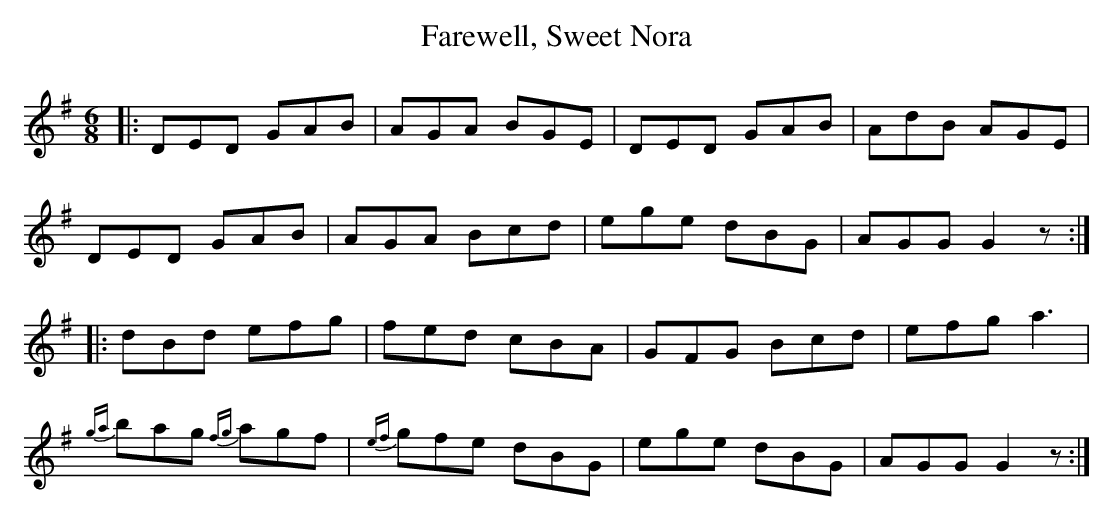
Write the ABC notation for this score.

X:1
T: Farewell, Sweet Nora
M: 6/8
L: 1/8
K: Gmaj
|:DED GAB|AGA BGE|DED GAB|AdB AGE|
DED GAB|AGA Bcd|ege dBG|AGG G2z:|
|:dBd efg|fed cBA|GFG Bcd|efg a3|
{ga}bag {fg}agf|{ef}gfe dBG|ege dBG|AGG G2 z:|
